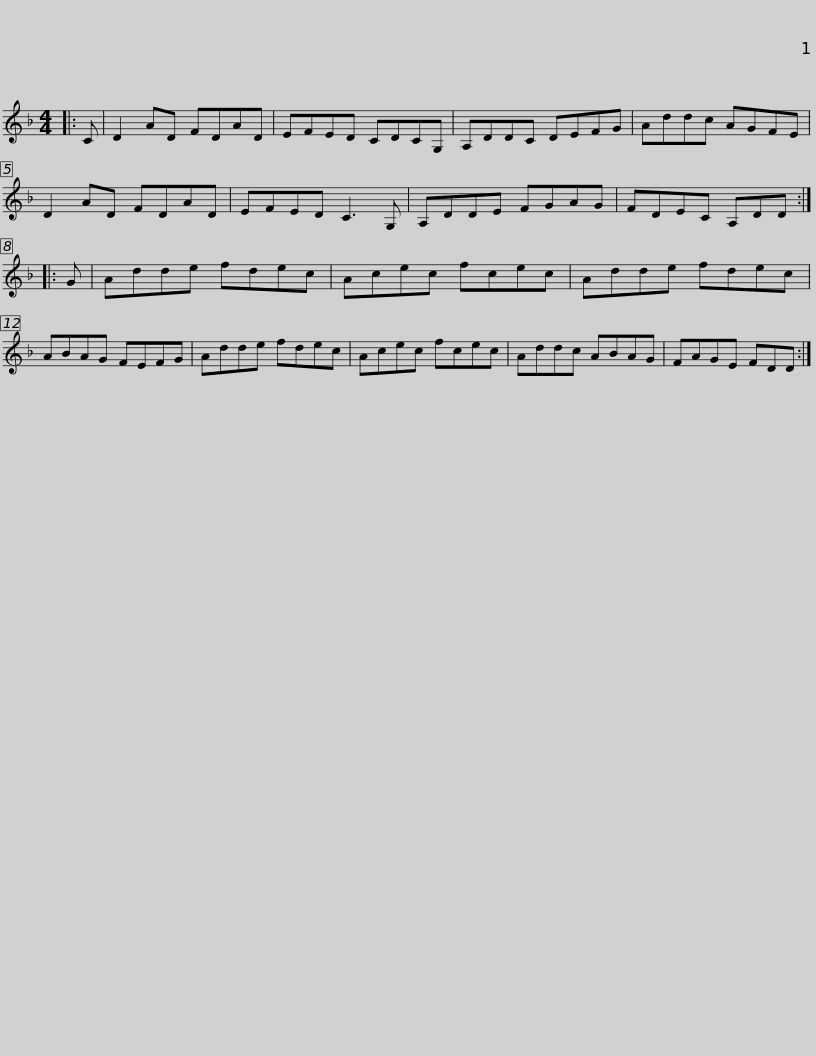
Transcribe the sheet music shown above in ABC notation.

X:1
L:1/8
M:4/4
I:linebreak $
K:Dmin
V:1 treble
V:1
|: C | D2 AD FDAD | EFED CDCG, | A,DDC DEFG | Addc AGFE | %5
 D2 AD FDAD |$ EFED C3 G, | A,DDE FGAG | FDEC A,DD :: G | %10
 Adde fdec | Acec fcec |$ Adde fdec | ABAG FEFG | Adde fdec | %15
 Acec fcec | Addc ABAG |$ FAGE FDD :| %18
